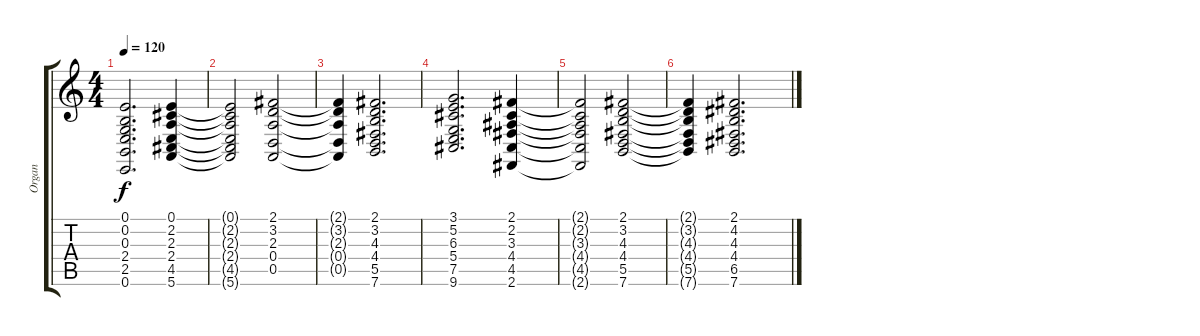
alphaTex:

\track ("Organ" "Organ") {instrument acousticgrandpiano}
\staff {score tabs}
\tuning (E4 B3 G3 D3 A2 E2) {hide}
\ts (4 4)
\tempo 120
\clef g2
\ks c
(0.1 0.2 0.3 2.4 2.5 0.6).2{d dy f instrument acousticgrandpiano} (0.1 2.2 2.3 2.4 4.5 5.6).4 |
(0.1{t} 2.2{t} 2.3{t} 2.4{t} 4.5{t} 5.6{t}).2 (2.1 3.2 2.3 0.4 0.5).2 |
(2.1{t} 3.2{t} 2.3{t} 0.4{t} 0.5{t}).4 (2.1 3.2 4.3 4.4 5.5 7.6).2{d} |
(3.1 5.2 6.3 5.4 7.5 9.6).2{d} (2.1 2.2 3.3 4.4 4.5 2.6).4 |
(2.1{t} 2.2{t} 3.3{t} 4.4{t} 4.5{t} 2.6{t}).2 (2.1 3.2 4.3 4.4 5.5 7.6).2 |
(2.1{t} 3.2{t} 4.3{t} 4.4{t} 5.5{t} 7.6{t}).4 (2.1 4.2 4.3 4.4 6.5 7.6).2{d}
